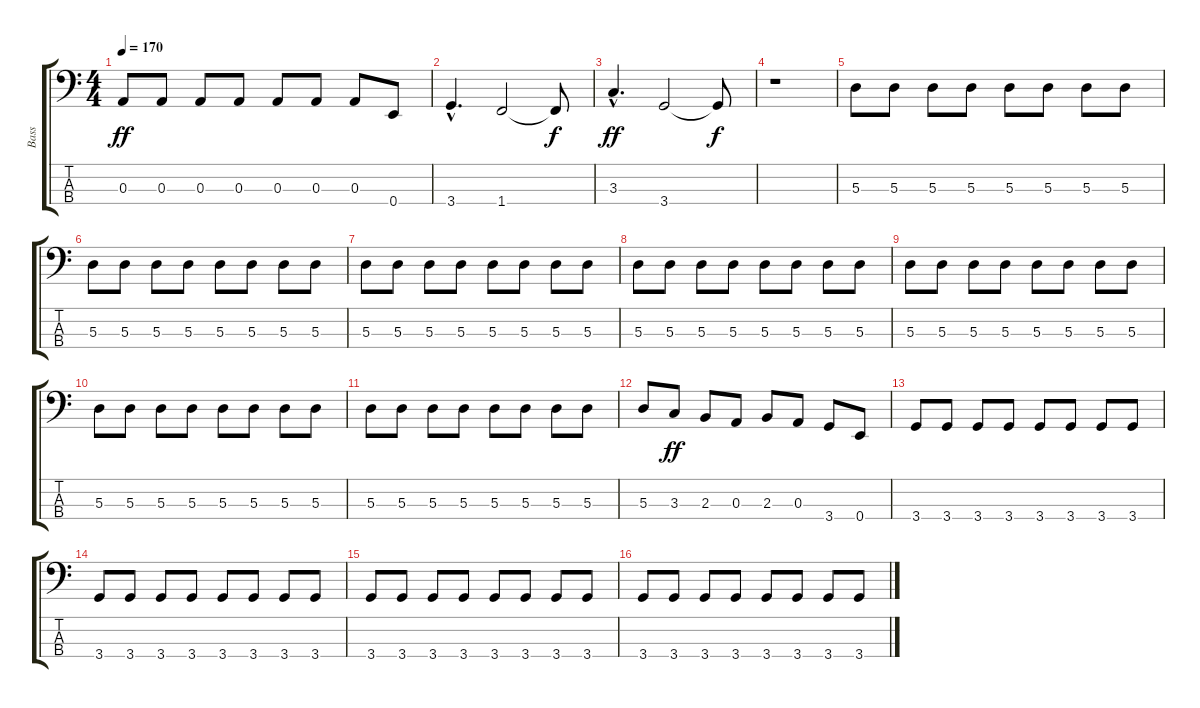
\track ("Bass" "Bass") {instrument electricbassfinger}
\staff {score tabs}
\tuning (G2 D2 A1 E1) {hide}
\ts (4 4)
\tempo 170
\clef f4
\ks c
0.3.8{dy ff} 0.3.8 0.3.8 0.3.8 0.3.8 0.3.8 0.3.8 0.4.8 |
3.4{hac}.4{d} 1.4.2 1.4{t}.8{dy f} |
3.3{hac}.4{d dy ff} 3.4.2 3.4{t}.8{dy f} |
r.1 |
5.3.8 5.3.8 5.3.8 5.3.8 5.3.8 5.3.8 5.3.8 5.3.8 |
5.3.8 5.3.8 5.3.8 5.3.8 5.3.8 5.3.8 5.3.8 5.3.8 |
5.3.8 5.3.8 5.3.8 5.3.8 5.3.8 5.3.8 5.3.8 5.3.8 |
5.3.8 5.3.8 5.3.8 5.3.8 5.3.8 5.3.8 5.3.8 5.3.8 |
5.3.8 5.3.8 5.3.8 5.3.8 5.3.8 5.3.8 5.3.8 5.3.8 |
5.3.8 5.3.8 5.3.8 5.3.8 5.3.8 5.3.8 5.3.8 5.3.8 |
5.3.8 5.3.8 5.3.8 5.3.8 5.3.8 5.3.8 5.3.8 5.3.8 |
5.3.8 3.3.8{dy ff} 2.3.8 0.3.8 2.3.8 0.3.8 3.4.8 0.4.8 |
3.4.8 3.4.8 3.4.8 3.4.8 3.4.8 3.4.8 3.4.8 3.4.8 |
3.4.8 3.4.8 3.4.8 3.4.8 3.4.8 3.4.8 3.4.8 3.4.8 |
3.4.8 3.4.8 3.4.8 3.4.8 3.4.8 3.4.8 3.4.8 3.4.8 |
3.4.8 3.4.8 3.4.8 3.4.8 3.4.8 3.4.8 3.4.8 3.4.8
